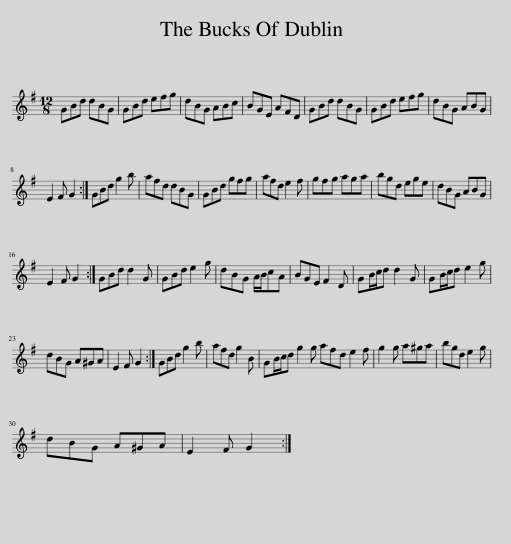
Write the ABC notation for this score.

X:1
L:1/8
M:12/8
I:linebreak $
K:G
V:1 treble
V:1
 GBd dBG | GBd efg | dBG ABc | BGE AFD | GBd dBG | %5
 GBd efg | dBG ABG |$ E2 F G2 :| GBd g2 b | afd dBG | %10
 GBd gfg | afd e2 f | gfg aga | bgd ege | dBG ABG |$ %15
 E2 F G2 :| GBd d2 G | GBd e2 g | dBG A/B/cA | BGE F2 D | %20
 GB/c/d d2 G | GB/c/d e2 g |$ dBG A^GA | E2 F G2 :| GBd g2 b | %25
 afd g2 B | GB/c/d g2 g afd e2 f | g2 g a^ga | bgd e2 g |$ dBG A^GA | %30
 E2 F G2 :| %31
